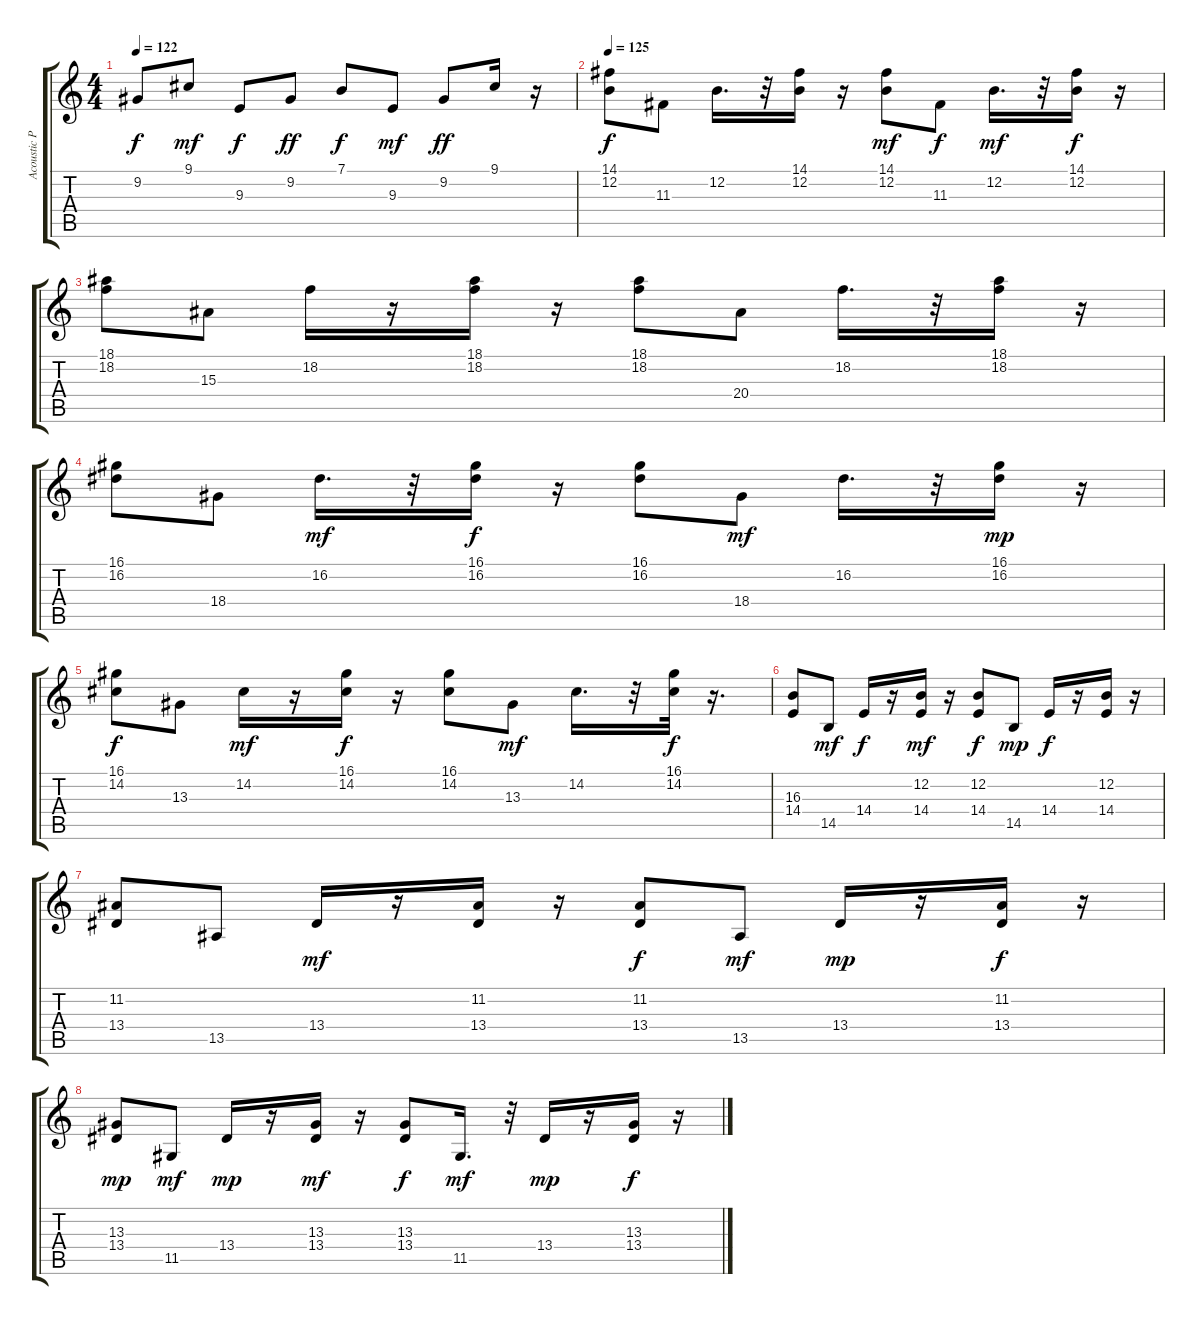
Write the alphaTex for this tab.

\track ("Acoustic Piano Right Hand" "Acoustic P") {instrument acousticgrandpiano}
\staff {score tabs}
\tuning (E4 B3 G3 D3 A2 E2) {hide}
\ts (4 4)
\tempo 122
\clef g2
\ks c
9.2.8{dy f} 9.1.8{dy mf} 9.3.8{dy f} 9.2.8{dy ff} 7.1.8{dy f} 9.3.8{dy mf} 9.2.8{dy ff} 9.1.16 r.16 |
\tempo 125
(14.1 12.2).8{dy f balance 10} 11.3.8 12.2.16{d} r.32 (14.1 12.2).16 r.16 (14.1 12.2).8{dy mf} 11.3.8{dy f} 12.2.16{d dy mf} r.32 (14.1 12.2).16{dy f} r.16 |
(18.1 18.2).8 15.3.8 18.2.16 r.16 (18.1 18.2).16 r.16 (18.1 18.2).8 20.4.8 18.2.16{d} r.32 (18.1 18.2).16 r.16 |
(16.1 16.2).8 18.4.8 16.2.16{d dy mf} r.32 (16.1 16.2).16{dy f} r.16 (16.1 16.2).8 18.4.8{dy mf} 16.2.16{d} r.32 (16.1 16.2).16{dy mp} r.16 |
(16.1 14.2).8{dy f} 13.3.8 14.2.16{dy mf} r.16 (16.1 14.2).16{dy f} r.16 (16.1 14.2).8 13.3.8{dy mf} 14.2.16{d} r.32 (16.1 14.2).32{dy f} r.16{d} |
(16.3 14.4).8 14.5.8{dy mf} 14.4.16{dy f} r.16 (12.2 14.4).16{dy mf} r.16 (12.2 14.4).8{dy f} 14.5.8{dy mp} 14.4.16{dy f} r.16 (12.2 14.4).16 r.16 |
(11.2 13.4).8 13.5.8 13.4.16{dy mf} r.16 (11.2 13.4).16 r.16 (11.2 13.4).8{dy f} 13.5.8{dy mf} 13.4.16{dy mp} r.16 (11.2 13.4).16{dy f} r.16 |
(13.3 13.4).8{dy mp} 11.5.8{dy mf} 13.4.16{dy mp} r.16 (13.3 13.4).16{dy mf} r.16 (13.3 13.4).8{dy f} 11.5.16{d dy mf} r.32 13.4.16{dy mp} r.16 (13.3 13.4).16{dy f} r.16
